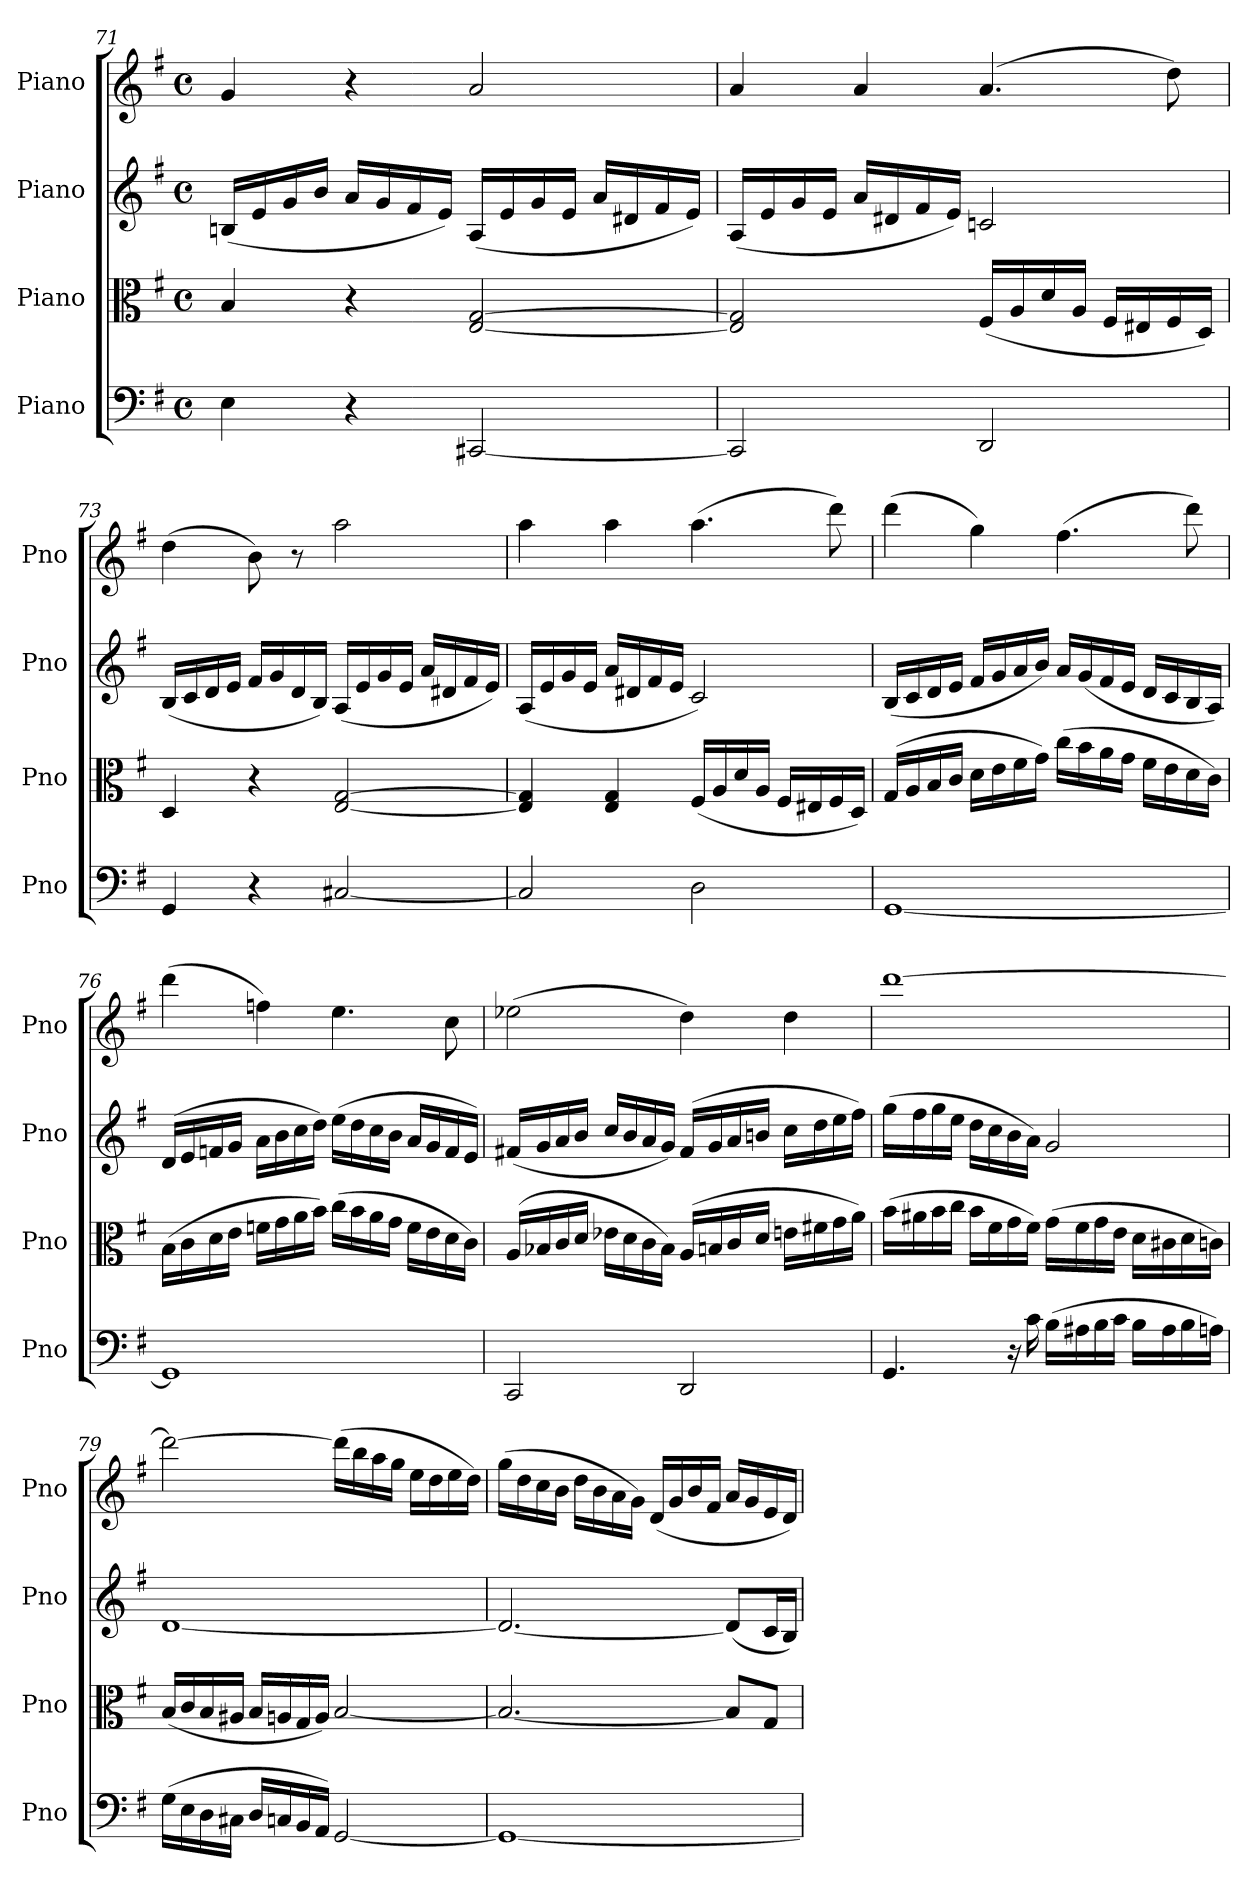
**kern	**kern	**kern	**kern
*part4	*part3	*part2	*part1
*staff4	*staff3	*staff2	*staff1
*I"Piano	*I"Piano	*I"Piano	*I"Piano
*I'Pno	*I'Pno	*I'Pno	*I'Pno
!!LO:LB:g=z
*clefF4	*clefC3	*clefG2	*clefG2
*k[f#]	*k[f#]	*k[f#]	*k[f#]
*M4/4	*M4/4	*M4/4	*M4/4
*met(c)	*met(c)	*met(c)	*met(c)
=71	=71	=71	=71
4E\	4B/	(16Bn/LL	4g/
.	.	16e/	.
.	.	16g/	.
.	.	16b/JJ	.
4r	4r	16a/LL	4r
.	.	16g/	.
.	.	16f#/	.
.	.	16e/JJ)	.
[2CC#X/	[2E/ [2G/	(16A/LL	2a/
.	.	16e/	.
.	.	16g/	.
.	.	16e/JJ	.
.	.	16a/LL	.
.	.	16d#X/	.
.	.	16f#/	.
.	.	16e/JJ)	.
=72	=72	=72	=72
2CC#/]	2E/] 2G/]	(16A/LL	4a/
.	.	16e/	.
.	.	16g/	.
.	.	16e/JJ	.
.	.	16a/LL	4a/
.	.	16d#X/	.
.	.	16f#/	.
.	.	16e/JJ)	.
2DD/	(16F#/LL	2cn/	(4.a/
.	16A/	.	.
.	16d/	.	.
.	16A/JJ	.	.
.	16F#/LL	.	.
.	16E#X/	.	.
.	16F#/	.	8dd\)
.	16D/JJ)	.	.
=73	=73	=73	=73
4GG/	4D/	(16B/LL	(4dd\
.	.	16c/	.
.	.	16d/	.
.	.	16e/JJ	.
4r	4r	16f#/LL	8b\)
.	.	16g/	.
.	.	16d/	8r
.	.	16B/JJ)	.
[2C#X/	[2E/ [2G/	(16A/LL	2aa\
.	.	16e/	.
.	.	16g/	.
.	.	16e/JJ	.
.	.	16a/LL	.
.	.	16d#X/	.
.	.	16f#/	.
.	.	16e/JJ)	.
=74	=74	=74	=74
2C#/]	4E/] 4G/]	(16A/LL	4aa\
.	.	16e/	.
.	.	16g/	.
.	.	16e/JJ	.
.	4E/ 4G/	16a/LL	4aa\
.	.	16d#X/	.
.	.	16f#/	.
.	.	16e/JJ	.
2D\	(16F#/LL	2c/)	(4.aa\
.	16A/	.	.
.	16d/	.	.
.	16A/JJ	.	.
.	16F#/LL	.	.
.	16E#X/	.	.
.	16F#/	.	8ddd\)
.	16D/JJ)	.	.
!!LO:PB:g=z
=75	=75	=75	=75
[1GG	(16G/LL	(16B/LL	(4ddd\
.	16A/	16c/	.
.	16B/	16d/	.
.	16c/JJ	16e/JJ	.
.	16d\LL	16f#/LL	4gg\)
.	16e\	16g/	.
.	16f#\	16a/	.
.	16g\JJ)	16b/JJ)	.
.	(16cc\LL	16a/LL	(4.ff#\
.	16b\	(16g/	.
.	16a\	16f#/	.
.	16g\JJ	16e/JJ	.
.	16f#\LL	16d/LL	.
.	16e\	16c/	.
.	16d\	16B/	8ddd\)
.	16c\JJ)	16A/JJ)	.
=76	=76	=76	=76
1GG]	(16B\LL	(16d/LL	(4ddd\
.	16c\	16e/	.
.	16d\	16fn/	.
.	16e\JJ	16g/JJ	.
.	16fn\LL	16a\LL	4ffn\)
.	16g\	16b\	.
.	16a\	16cc\	.
.	16b\JJ)	16dd\JJ)	.
.	(16cc\LL	(16ee\LL	4.ee\
.	16b\	16dd\	.
.	16a\	16cc\	.
.	16g\JJ	16b\JJ	.
.	16f\LL	16a/LL	.
.	16e\	16g/	.
.	16d\	16f/	8cc\
.	16c\JJ)	16e/JJ)	.
=77	=77	=77	=77
2CC/	(16A/LL	(16f#X/LL	(2ee-X\
.	16B-X/	16g/	.
.	16c/	16a/	.
.	16d/JJ	16b/JJ	.
.	16e-X\LL	16cc/LL	.
.	16d\	16b/	.
.	16c\	16a/	.
.	16B-\JJ)	16g/JJ)	.
2DD/	(16A/LL	(16f#/LL	4dd\)
.	16Bn/	16g/	.
.	16c/	16a/	.
.	16d/JJ	16bn/JJ	.
.	16en\LL	16cc\LL	4dd\
.	16f#X\	16dd\	.
.	16g\	16ee\	.
.	16a\JJ)	16ff#\JJ)	.
!!LO:LB:g=z
=78	=78	=78	=78
4.GG/	(16b\LL	(16gg\LL	[1ddd
.	16a#X\	16ff#\	.
.	16b\	16gg\	.
.	16cc\JJ	16ee\JJ	.
.	16b\LL	16dd\LL	.
.	16f#\	16cc\	.
16r	16g\	16b\	.
16c\	16f#\JJ)	16a\JJ)	.
(16B\LL	(16g\LL	2g/	.
16A#X\	16f#\	.	.
16B\	16g\	.	.
16c\JJ	16e\JJ	.	.
16B\LL	16d\LL	.	.
16A#\	16c#X\	.	.
16B\	16d\	.	.
16An\JJ)	16cn\JJ)	.	.
=79	=79	=79	=79
(16G\LL	(16B/LL	[1d	2ddd\_
16E\	16c/	.	.
16D\	16B/	.	.
16C#X\JJ	16A#X/JJ	.	.
16D/LL	16B/LL	.	.
16Cn/	16An/	.	.
16BB/	16G/	.	.
16AA/JJ)	16A/JJ)	.	.
[2GG/	[2B/	.	(16ddd\LL]
.	.	.	16bb\
.	.	.	16aa\
.	.	.	16gg\JJ
.	.	.	16ee\LL
.	.	.	16dd\
.	.	.	16ee\
.	.	.	16dd\JJ)
=80	=80	=80	=80
1GG_	2.B/_	2.d/_	(16gg\LL
.	.	.	16dd\
.	.	.	16cc\
.	.	.	16b\JJ
.	.	.	16dd\LL
.	.	.	16b\
.	.	.	16a\
.	.	.	16g\JJ)
.	.	.	(16d/LL
.	.	.	16g/
.	.	.	16b/
.	.	.	16f#/JJ
.	8B/L]	(8d/L]	16a/LL
.	.	.	16g/
.	8G/J	16c/L	16e/
.	.	16B/JJ)	16d/JJ)
=	=	=	=
*-	*-	*-	*-
